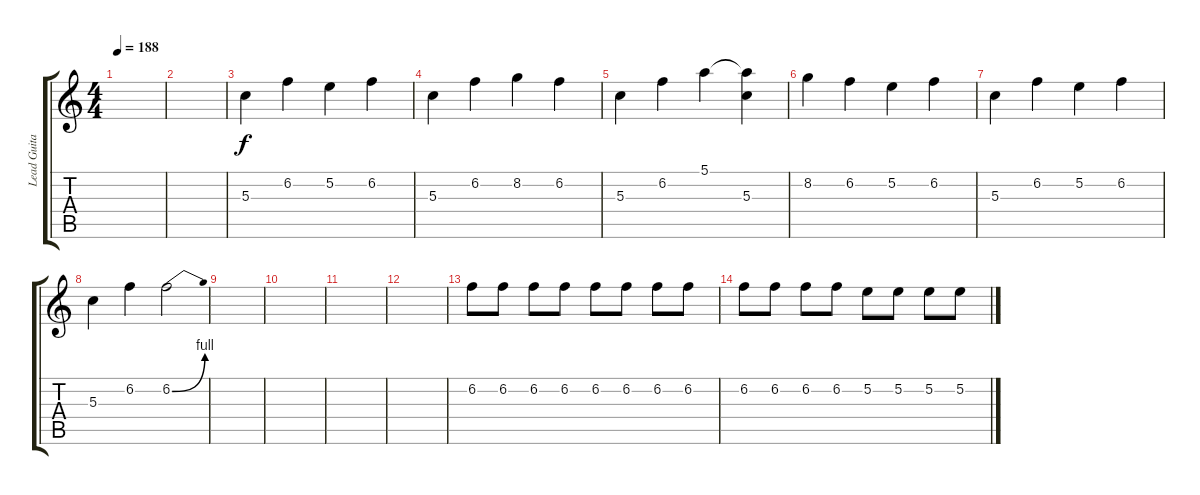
\track ("Lead Guitar" "Lead Guita") {instrument distortionguitar}
\staff {score tabs}
\tuning (E4 B3 G3 D3 A2 D2) {hide}
\ts (4 4)
\tempo 188
\clef g2
\ks c
|
|
5.3.4 6.2.4 5.2.4 6.2.4 |
5.3.4 6.2.4 8.2.4 6.2.4 |
5.3.4 6.2.4 5.1.4 (5.1{t} 5.3).4 |
8.2.4 6.2.4 5.2.4 6.2.4 |
5.3.4 6.2.4 5.2.4 6.2.4 |
5.3.4 6.2.4 6.2{be (bend 0 0 60 4)}.2 |
|
|
|
|
6.2.8 6.2.8 6.2.8 6.2.8 6.2.8 6.2.8 6.2.8 6.2.8 |
6.2.8 6.2.8 6.2.8 6.2.8 5.2.8 5.2.8 5.2.8 5.2.8
